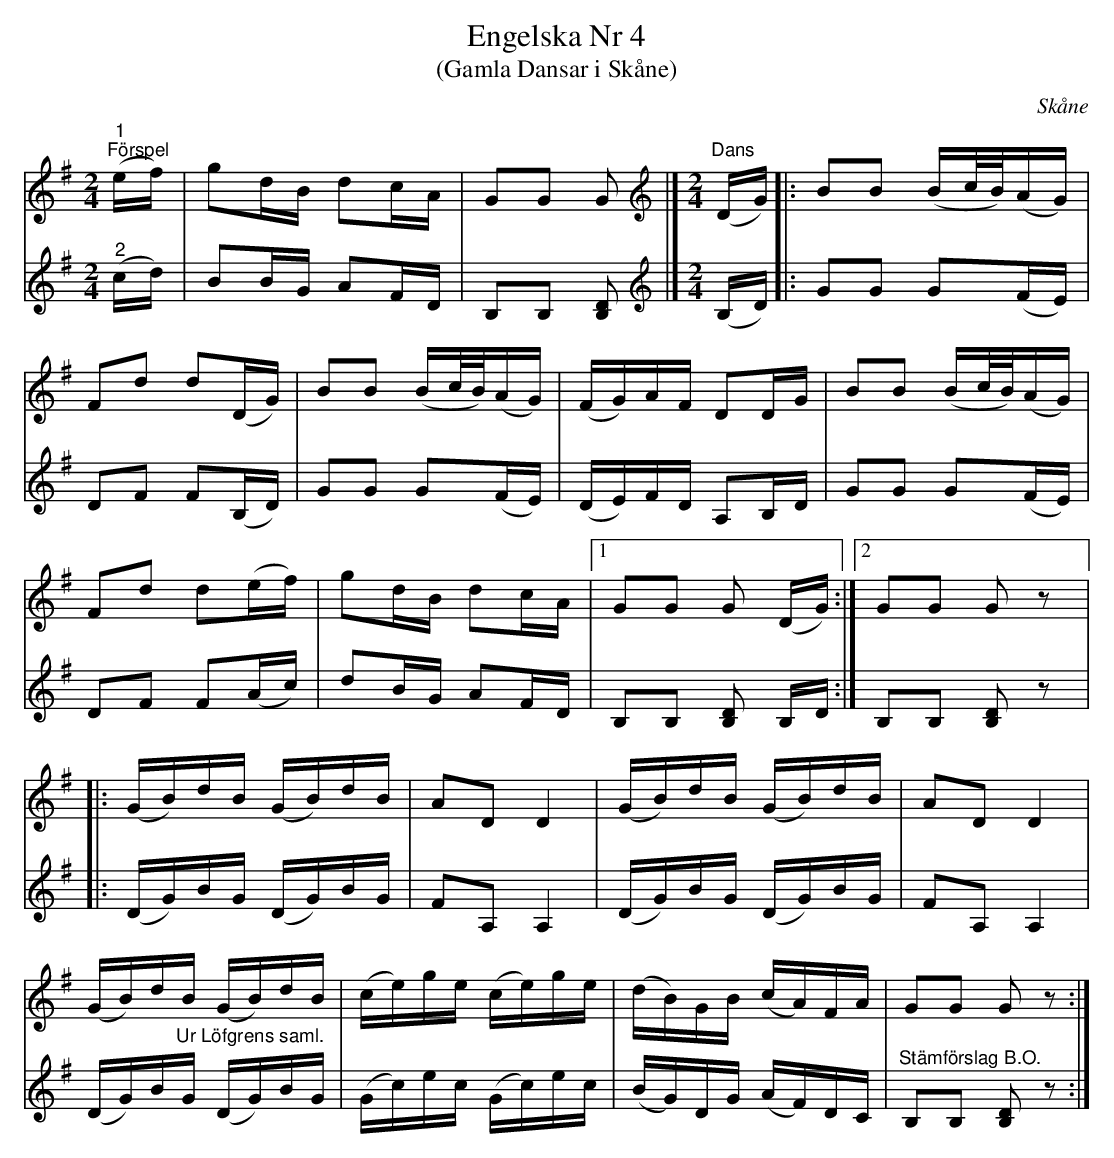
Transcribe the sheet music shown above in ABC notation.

X:1
T:Engelska Nr 4
T:(Gamla Dansar i Skåne)
O:Skåne
L:1/16
M:2/4
K:G
V:1
"^1""^Förspel" (ef) | g2dB d2cA | G2G2 G2 |][K:G][M:2/4][K:treble]"^Dans" (DG) |: B2B2 (Bc/B/)(AG) |
F2d2 d2(DG) | B2B2 (Bc/B/)(AG) | (FG)AF D2DG | B2B2 (Bc/B/)(AG) |
F2d2 d2(ef) | g2dB d2cA |1 G2G2 G2 (DG) :|2 G2G2 G2 z2 |:
(GB)dB (GB)dB | A2D2 D4 | (GB)dB (GB)dB | A2D2 D4 |
(GB)dB (GB)dB | (ce)ge (ce)ge | (dB)GB (cA)FA | G2G2 G2 z2 :|
V:2
"^2" (cd) | B2BG A2FD | B,2B,2 [B,D]2 |][K:G][M:2/4][K:treble] (B,D) |: G2G2 G2(FE) |
D2F2 F2(B,D) | G2G2 G2(FE) | (DE)FD A,2B,D | G2G2 G2(FE) | D2F2 F2(Ac) | d2BG A2FD |
B,2B,2 [B,D]2 B,D :| B,2B,2 [B,D]2 z2 |: (DG)BG (DG)BG | F2A,2 A,4 | (DG)BG (DG)BG | F2A,2 A,4 |
(DG)B"^Ur Löfgrens saml."G (DG)BG | (Gc)ec (Gc)ec | (BG)DG (AF)DC | "^Stämförslag B.O." B,2B,2 [B,D]2 z2 :|
